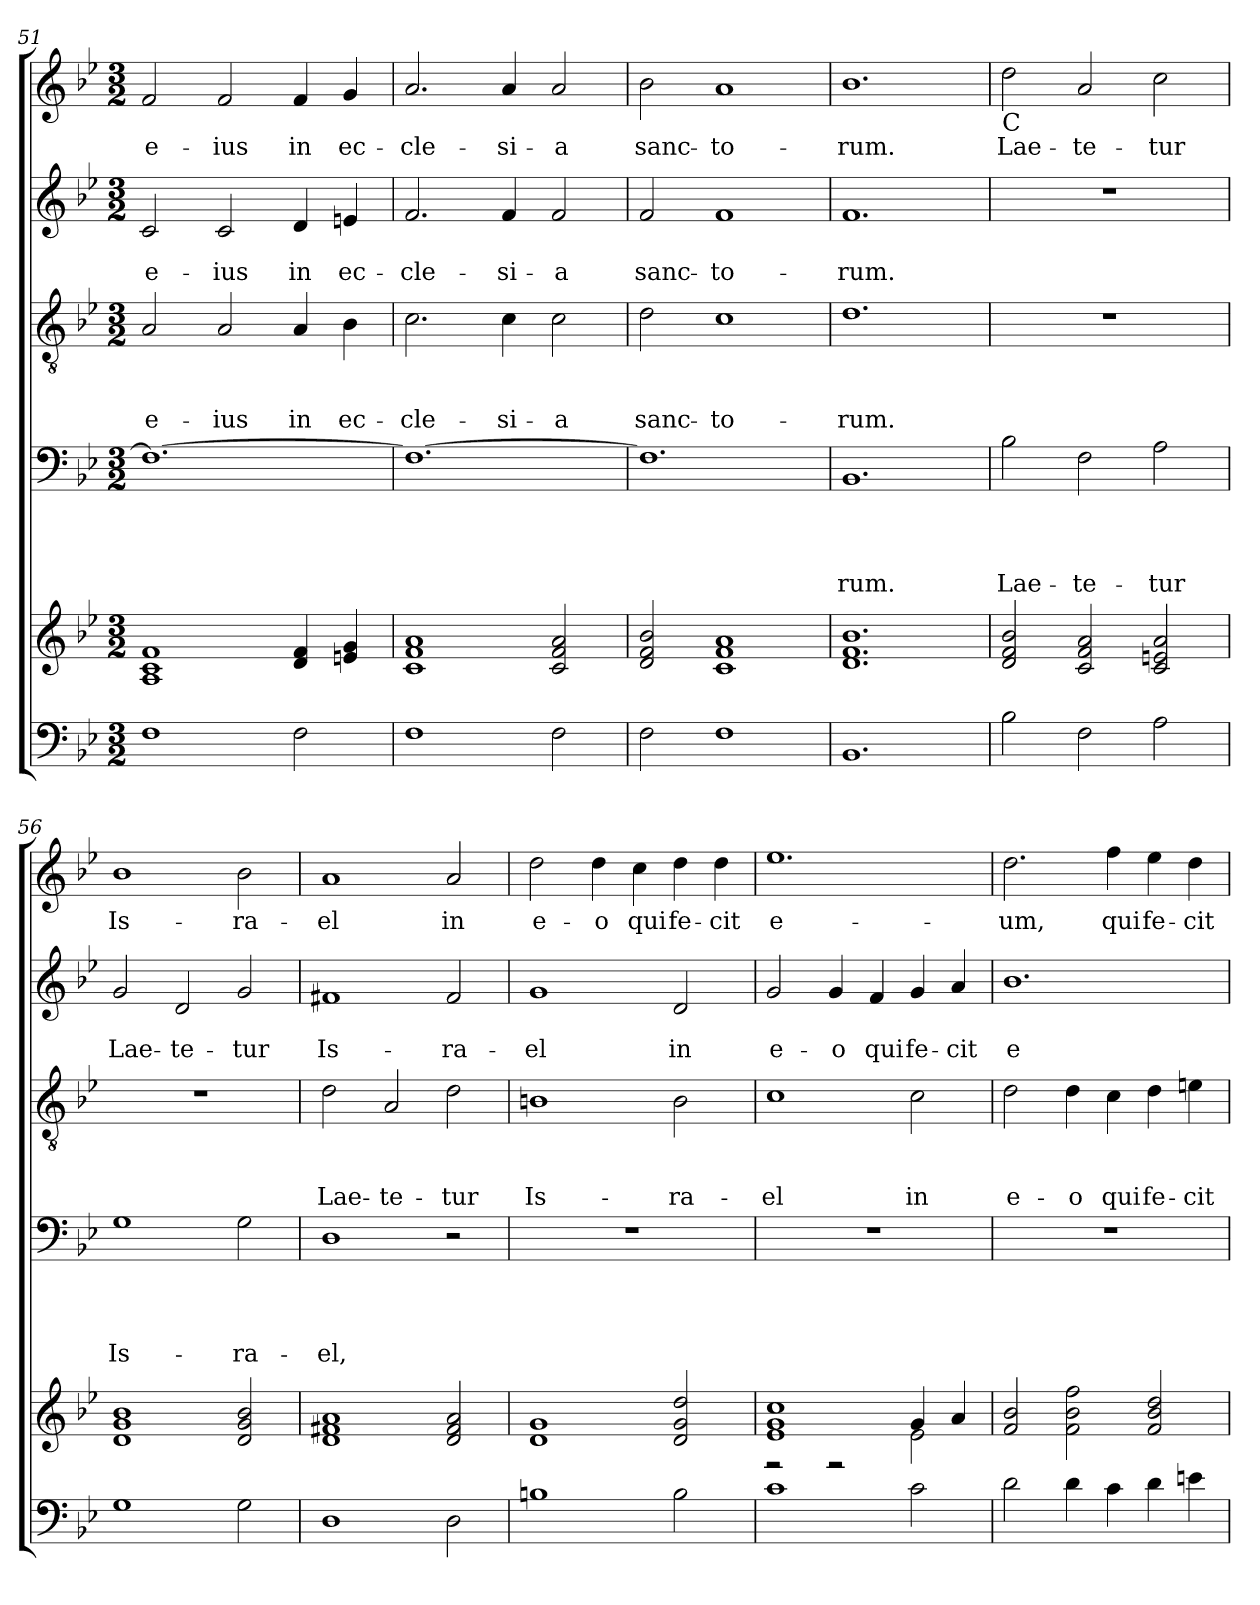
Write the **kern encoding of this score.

**kern	**kern	**kern	**text	**text	**text	**text	**kern	**text	**text	**text	**kern	**text	**text	**kern	**text
*part6	*part5	*part4	*part4	*part4	*part4	*part4	*part3	*part3	*part3	*part3	*part2	*part2	*part2	*part1	*part1
*staff6	*staff5	*staff4	*staff4	*staff4	*staff4	*staff4	*staff3	*staff3	*staff3	*staff3	*staff2	*staff2	*staff2	*staff1	*staff1
*clefF4	*clefG2	*clefF4	*	*	*	*	*clefGv2	*	*	*	*clefG2	*	*	*clefG2	*
*k[b-e-]	*k[b-e-]	*k[b-e-]	*	*	*	*	*k[b-e-]	*	*	*	*k[b-e-]	*	*	*k[b-e-]	*
*B-:	*B-:	*B-:	*	*	*	*	*B-:	*	*	*	*B-:	*	*	*B-:	*
*M3/2	*M3/2	*M3/2	*	*	*	*	*M3/2	*	*	*	*M3/2	*	*	*M3/2	*
=51	=51	=51	=51	=51	=51	=51	=51	=51	=51	=51	=51	=51	=51	=51	=51
!	!	!	!	!	!	!	!	!	!	!LO:LY:b	!	!	!LO:LY:b	!	!LO:LY:b
1F	1A 1c 1f	1.F_	.	.	.	.	2A/	.	.	e-	2c/	.	e-	2f/	e-
!	!	!	!	!	!	!	!	!	!	!LO:LY:b	!	!	!LO:LY:b	!	!LO:LY:b
.	.	.	.	.	.	.	2A/	.	.	-ius	2c/	.	-ius	2f/	-ius
!	!	!	!	!	!	!	!	!	!	!LO:LY:b	!	!	!LO:LY:b	!	!LO:LY:b
2F\	4d/ 4f/	.	.	.	.	.	4A/	.	.	in	4d/	.	in	4f/	in
!	!	!	!	!	!	!	!	!	!	!LO:LY:b	!	!	!LO:LY:b	!	!LO:LY:b
.	4en/ 4g/	.	.	.	.	.	4B-\	.	.	ec-	4en/	.	ec-	4g/	ec-
!!LO:LB:g=z
=52	=52	=52	=52	=52	=52	=52	=52	=52	=52	=52	=52	=52	=52	=52	=52
!	!	!	!	!	!	!	!	!	!	!LO:LY:b	!	!	!LO:LY:b	!	!LO:LY:b
1F	1c 1f 1a	1.F_	.	.	.	.	2.c\	.	.	-cle-	2.f/	.	-cle-	2.a/	-cle-
!	!	!	!	!	!	!	!	!	!	!LO:LY:b	!	!	!LO:LY:b	!	!LO:LY:b
.	.	.	.	.	.	.	4c\	.	.	-si-	4f/	.	-si-	4a/	-si-
!	!	!	!	!	!	!	!	!	!	!LO:LY:b	!	!	!LO:LY:b	!	!LO:LY:b
2F\	2c/ 2f/ 2a/	.	.	.	.	.	2c\	.	.	-a	2f/	.	-a	2a/	-a
=53	=53	=53	=53	=53	=53	=53	=53	=53	=53	=53	=53	=53	=53	=53	=53
!	!	!	!	!	!	!	!	!	!	!LO:LY:b	!	!	!LO:LY:b	!	!LO:LY:b
2F\	2d/ 2f/ 2b-/	1.F]	.	.	.	.	2d\	.	.	sanc-	2f/	.	sanc-	2b-\	sanc-
!	!	!	!	!	!	!	!	!	!	!LO:LY:b	!	!	!LO:LY:b	!	!LO:LY:b
1F	1c 1f 1a	.	.	.	.	.	1c	.	.	-to-	1f	.	-to-	1a	-to-
=54	=54	=54	=54	=54	=54	=54	=54	=54	=54	=54	=54	=54	=54	=54	=54
!	!	!	!	!	!	!LO:LY:b	!	!	!	!LO:LY:b	!	!	!LO:LY:b	!	!LO:LY:b
1.BB-	1.d 1.f 1.b-	1.BB-	.	.	.	rum.	1.d	.	.	-rum.	1.f	.	-rum.	1.b-	-rum.
=55	=55	=55	=55	=55	=55	=55	=55	=55	=55	=55	=55	=55	=55	=55	=55
!	!	!	!	!	!	!	!	!	!	!	!	!	!	!LO:TX:b:t=C	!
!	!	!	!	!	!	!LO:LY:b	!LO:N:vis=1	!	!	!	!LO:N:vis=1	!	!	!	!LO:LY:b
2B-\	2d/ 2f/ 2b-/	2B-\	.	.	.	Lae-	1.r	.	.	.	1.r	.	.	2dd\	Lae-
!	!	!	!	!	!	!LO:LY:b	!	!	!	!	!	!	!	!	!LO:LY:b
2F\	2c/ 2f/ 2a/	2F\	.	.	.	-te-	.	.	.	.	.	.	.	2a/	-te-
!	!	!	!	!	!	!LO:LY:b	!	!	!	!	!	!	!	!	!LO:LY:b
2A\	2c/ 2en/ 2a/	2A\	.	.	.	-tur	.	.	.	.	.	.	.	2cc\	-tur
=56	=56	=56	=56	=56	=56	=56	=56	=56	=56	=56	=56	=56	=56	=56	=56
!	!	!	!	!	!	!LO:LY:b	!LO:N:vis=1	!	!	!	!	!	!LO:LY:b	!	!LO:LY:b
1G	1d 1g 1b-	1G	.	.	.	Is-	1.r	.	.	.	2g/	.	Lae-	1b-	Is-
!	!	!	!	!	!	!	!	!	!	!	!	!	!LO:LY:b	!	!
.	.	.	.	.	.	.	.	.	.	.	2d/	.	-te-	.	.
!	!	!	!	!	!	!LO:LY:b	!	!	!	!	!	!	!LO:LY:b	!	!LO:LY:b
2G\	2d/ 2g/ 2b-/	2G\	.	.	.	-ra-	.	.	.	.	2g/	.	-tur	2b-\	-ra-
=57	=57	=57	=57	=57	=57	=57	=57	=57	=57	=57	=57	=57	=57	=57	=57
!	!	!	!	!	!	!LO:LY:b	!	!	!	!LO:LY:b	!	!	!LO:LY:b	!	!LO:LY:b
1D	1d 1f#X 1a	1D	.	.	.	-el,	2d\	.	.	Lae-	1f#X	.	Is-	1a	-el
!	!	!	!	!	!	!	!	!	!	!LO:LY:b	!	!	!	!	!
.	.	.	.	.	.	.	2A/	.	.	-te-	.	.	.	.	.
!	!	!	!	!	!	!	!	!	!	!LO:LY:b	!	!	!LO:LY:b	!	!LO:LY:b
2D\	2d/ 2f#/ 2a/	2r	.	.	.	.	2d\	.	.	-tur	2f#/	.	-ra-	2a/	in
!!LO:PB:g=z
=58	=58	=58	=58	=58	=58	=58	=58	=58	=58	=58	=58	=58	=58	=58	=58
!	!	!LO:N:vis=1	!	!	!	!	!	!	!	!LO:LY:b	!	!	!LO:LY:b	!	!LO:LY:b
1Bn	1d 1g	1.r	.	.	.	.	1Bn	.	.	Is-	1g	.	-el	2dd\	e-
!	!	!	!	!	!	!	!	!	!	!	!	!	!	!	!LO:LY:b
.	.	.	.	.	.	.	.	.	.	.	.	.	.	4dd\	-o
!	!	!	!	!	!	!	!	!	!	!	!	!	!	!	!LO:LY:b
.	.	.	.	.	.	.	.	.	.	.	.	.	.	4cc\	qui
!	!	!	!	!	!	!	!	!	!	!LO:LY:b	!	!	!LO:LY:b	!	!LO:LY:b
2B\	2d/ 2g/ 2dd/	.	.	.	.	.	2B\	.	.	-ra-	2d/	.	in	4dd\	fe-
!	!	!	!	!	!	!	!	!	!	!	!	!	!	!	!LO:LY:b
.	.	.	.	.	.	.	.	.	.	.	.	.	.	4dd\	-cit
!!LO:LB:g=z
=59	=59	=59	=59	=59	=59	=59	=59	=59	=59	=59	=59	=59	=59	=59	=59
*	*^	*	*	*	*	*	*	*	*	*	*	*	*	*	*
!	!	!	!LO:N:vis=1	!	!	!	!	!	!	!	!LO:LY:b	!	!	!LO:LY:b	!	!LO:LY:b
1c	1e- 1g 1cc	2r	1.r	.	.	.	.	1c	.	.	-el	2g/	.	e-	1.ee-	e-
!	!	!	!	!	!	!	!	!	!	!	!	!	!	!LO:LY:b	!	!
.	.	2r	.	.	.	.	.	.	.	.	.	4g/	.	-o	.	.
!	!	!	!	!	!	!	!	!	!	!	!	!	!	!LO:LY:b	!	!
.	.	.	.	.	.	.	.	.	.	.	.	4f/	.	qui	.	.
!	!	!	!	!	!	!	!	!	!	!	!LO:LY:b	!	!	!LO:LY:b	!	!
2c\	4g/	2e-\	.	.	.	.	.	2c\	.	.	in	4g/	.	fe-	.	.
!	!	!	!	!	!	!	!	!	!	!	!	!	!	!LO:LY:b	!	!
.	4a/	.	.	.	.	.	.	.	.	.	.	4a/	.	-cit	.	.
*	*v	*v	*	*	*	*	*	*	*	*	*	*	*	*	*	*
=60	=60	=60	=60	=60	=60	=60	=60	=60	=60	=60	=60	=60	=60	=60	=60
!	!	!LO:N:vis=1	!	!	!	!	!	!	!	!LO:LY:b	!	!	!LO:LY:b	!	!LO:LY:b
2d\	2f/ 2b-/	1.r	.	.	.	.	2d\	.	.	e-	1.b-	.	e-	2.dd\	-um,
!	!	!	!	!	!	!	!	!	!	!LO:LY:b	!	!	!	!	!
4d\	2f\ 2b-\ 2ff\	.	.	.	.	.	4d\	.	.	-o	.	.	.	.	.
!	!	!	!	!	!	!	!	!	!	!LO:LY:b	!	!	!	!	!LO:LY:b
4c\	.	.	.	.	.	.	4c\	.	.	qui	.	.	.	4ff\	qui
!	!	!	!	!	!	!	!	!	!	!LO:LY:b	!	!	!	!	!LO:LY:b
4d\	2f/ 2b-/ 2dd/	.	.	.	.	.	4d\	.	.	fe-	.	.	.	4ee-\	fe-
!	!	!	!	!	!	!	!	!	!	!LO:LY:b	!	!	!	!	!LO:LY:b
4en\	.	.	.	.	.	.	4en\	.	.	-cit	.	.	.	4dd\	-cit
=	=	=	=	=	=	=	=	=	=	=	=	=	=	=	=
*-	*-	*-	*-	*-	*-	*-	*-	*-	*-	*-	*-	*-	*-	*-	*-
